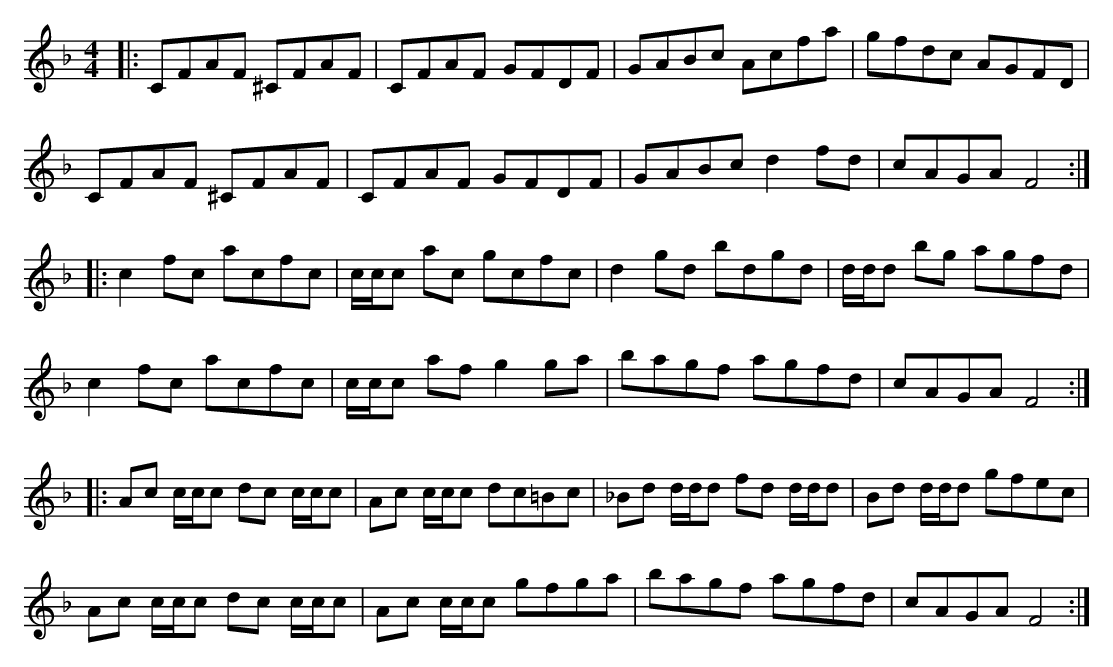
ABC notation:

X:1
M:4/4
K:F
|:CFAF ^CFAF|CFAF GFDF|GABc Acfa|gfdc AGFD|
CFAF ^CFAF|CFAF GFDF|GABc d2fd|cAGA F4:|
|:c2fc acfc|c/c/c ac gcfc|d2gd bdgd|d/d/d bg agfd|
c2fc acfc|c/c/c af g2ga|bagf agfd|cAGA F4:|
|:Ac c/c/c dc c/c/c|Ac c/c/c dc=Bc|_Bd d/d/d fd d/d/d|Bd d/d/d gfec|
Ac c/c/c dc c/c/c|Ac c/c/c gfga|bagf agfd|cAGA F4:|
